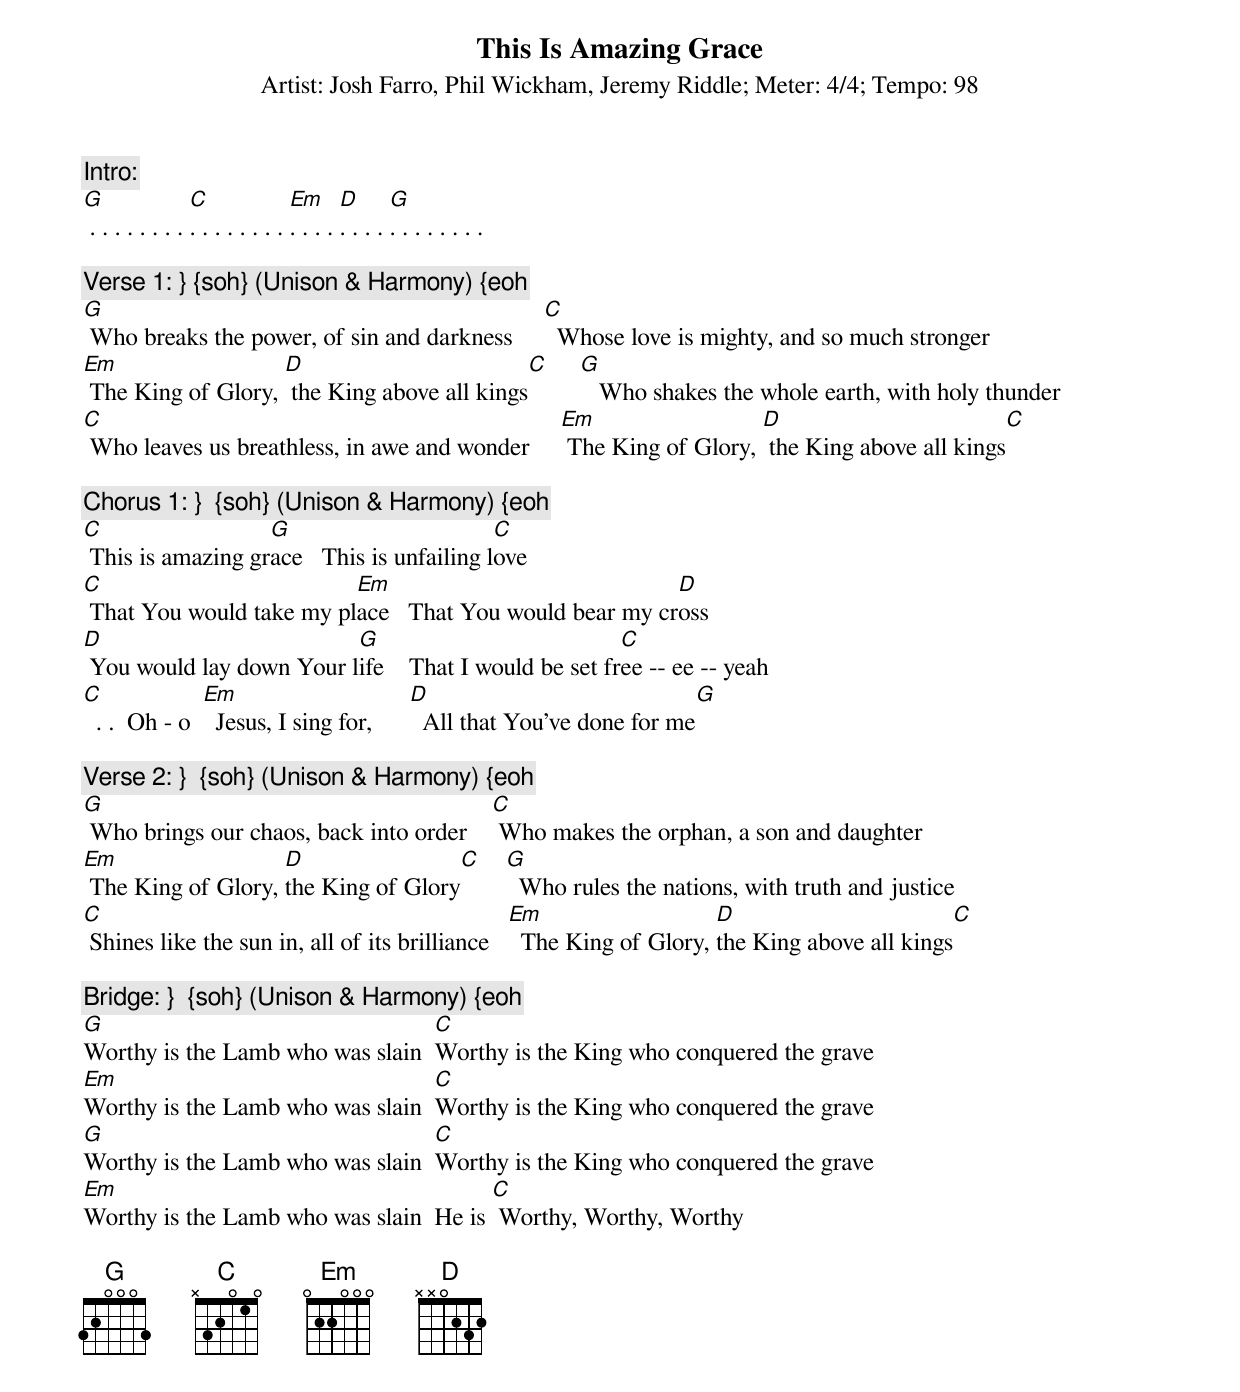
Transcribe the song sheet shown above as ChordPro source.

{title: This Is Amazing Grace}
{subtitle: Artist: Josh Farro, Phil Wickham, Jeremy Riddle; Meter: 4/4; Tempo: 98}
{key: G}

{c: Intro: }
[G] . . . . . . . . [C]. . . . . . . . [Em]. . . . [D]. . . . [G]. . . . . . . .

{c: Verse 1: } {soh} (Unison & Harmony) {eoh}
[G] Who breaks the power, of sin and darkness     [C]  Whose love is mighty, and so much stronger
[Em] The King of Glory, [D] the King above all kings[C]     [G]   Who shakes the whole earth, with holy thunder
[C] Who leaves us breathless, in awe and wonder     [Em] The King of Glory, [D] the King above all kings[C]

{c: Chorus 1: }  {soh} (Unison & Harmony) {eoh}
[C] This is amazing gr[G]ace   This is unfailing l[C]ove
[C] That You would take my pl[Em]ace   That You would bear my cr[D]oss
[D] You would lay down Your l[G]ife    That I would be set fr[C]ee -- ee -- yeah
[C]  . .  Oh - o  [Em]  Jesus, I sing for,      [D]  All that You've done for me[G]

{c: Verse 2: }  {soh} (Unison & Harmony) {eoh}
[G] Who brings our chaos, back into order    [C] Who makes the orphan, a son and daughter
[Em] The King of Glory, [D]the King of Glory[C]    [G]  Who rules the nations, with truth and justice
[C] Shines like the sun in, all of its brilliance   [Em]  The King of Glory, [D]the King above all kings[C]

{c: Bridge: }  {soh} (Unison & Harmony) {eoh}
[G]Worthy is the Lamb who was slain  [C]Worthy is the King who conquered the grave
[Em]Worthy is the Lamb who was slain  [C]Worthy is the King who conquered the grave
[G]Worthy is the Lamb who was slain  [C]Worthy is the King who conquered the grave
[Em]Worthy is the Lamb who was slain  He is [C] Worthy, Worthy, Worthy

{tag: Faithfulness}
